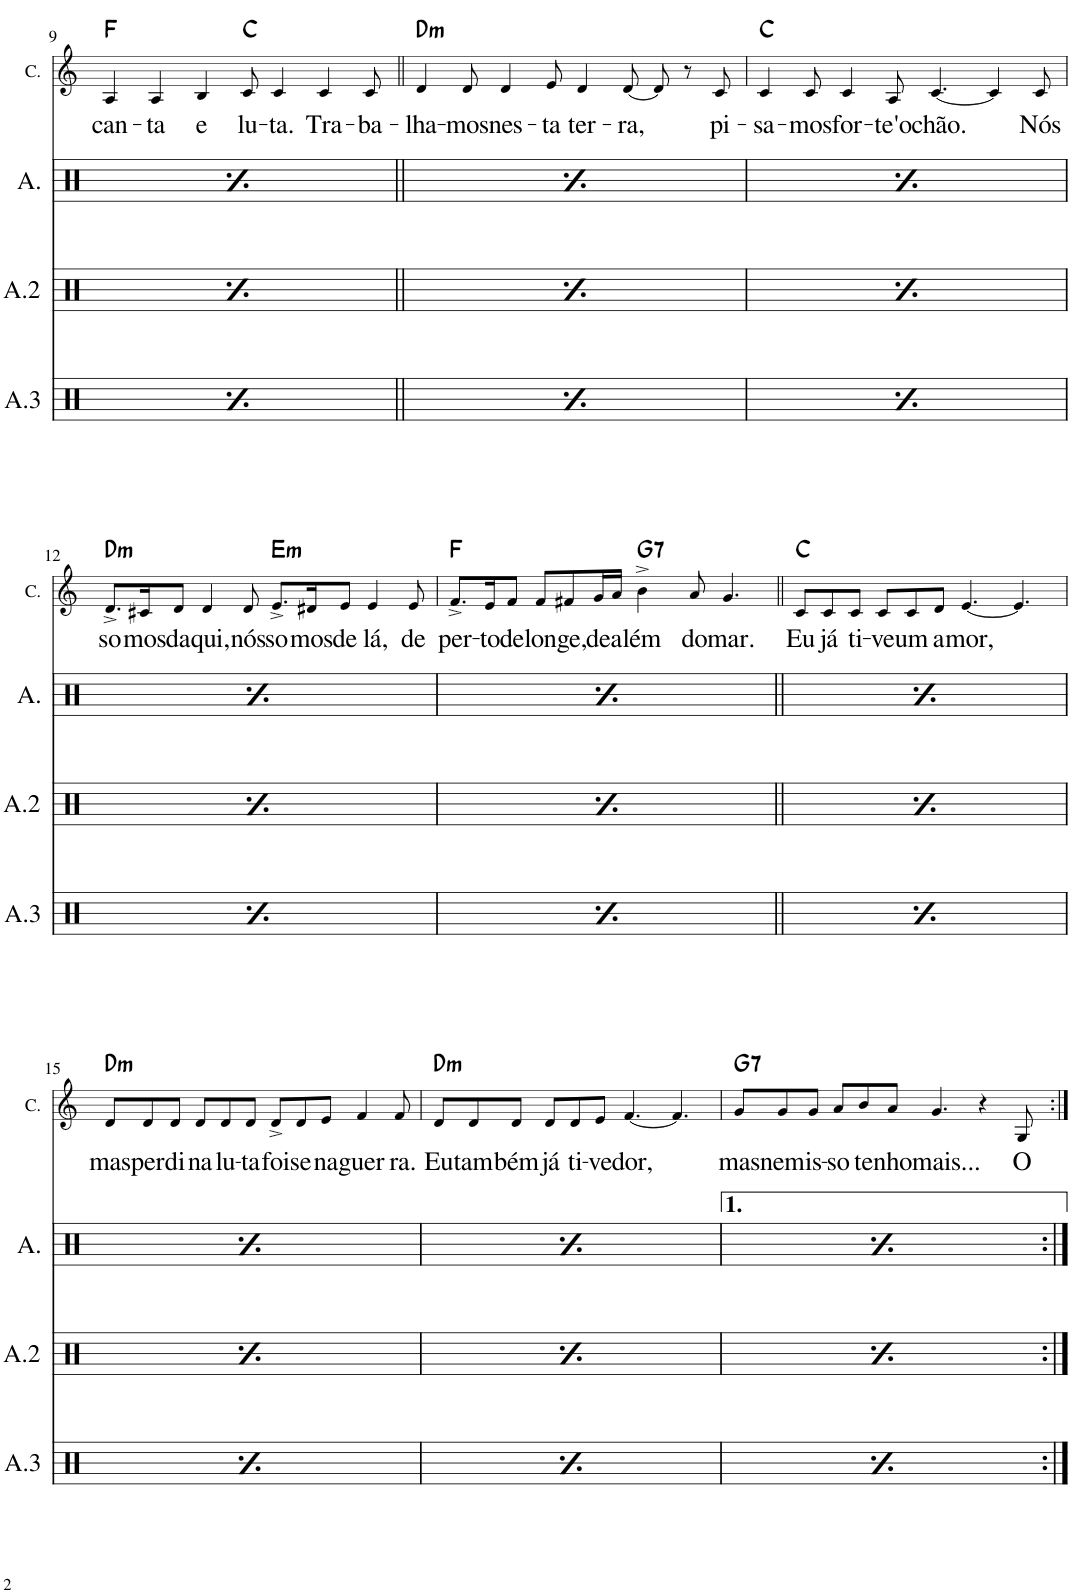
**kern	**kern	**kern	**kern	**text	**harte
*part4	*part3	*part2	*part1	*part1	*part1
*staff4	*staff3	*staff2	*staff1	*staff1	*
*I"Atabaque 3	*I"Atabaque 2	*I"Atabaques	*I"Canto	*	*
*I'A.3	*I'A.2	*I'A.	*I'C.	*	*
!!LO:PB:g=z
*clefX	*clefX	*clefX	*clefG2	*	*
*k[]	*k[]	*k[]	*k[]	*	*
*M12/8	*M12/8	*M12/8	*M12/8	*	*
=9	=9	=9	=9	=9	=9
!	!	!	!	!LO:LY:b	!
4R\	4R\	4R\	4A/	can-	F:maj
!	!	!	!	!LO:LY:b	!
[8R\	[8R\	[8R\	4A/	-ta	.
8R\]	8R\]	8R\L]	.	.	.
!	!	!	!	!LO:LY:b	!
4R\	4R\	8R\	4B/	e	.
.	.	8Re\J	.	.	.
!	!	!	!	!LO:LY:b	!
2.r	8Re/	8Re/	8c/	lu-	C:maj
!	!	!	!	!LO:LY:b	!
.	4Re/	4Re/	4c/	-ta.	.
!	!	!	!	!LO:LY:b	!
.	4.Re/	4Re/	4c/	Tra-	.
!	!	!	!	!LO:LY:b	!
.	.	8Re/	8c/	-ba-	.
=10||	=10||	=10||	=10||	=10||	=10||
!	!	!	!	!LO:LY:b	!LO:H:kt=m
4R\	4R\	4R\	4d/	-lha-	D:min
!	!	!	!	!LO:LY:b	!
[8R\	[8R\	[8R\	8d/	-mos	.
!	!	!	!	!LO:LY:b	!
8R\]	8R\]	8R\L]	4d/	nes-	.
4R\	4R\	8R\	.	.	.
!	!	!	!	!LO:LY:b	!
.	.	8Re\J	8e/	-ta	.
!	!	!	!	!LO:LY:b	!
2.r	8Re/	8Re/	4d/	ter-	.
.	4Re/	4Re/	.	.	.
!	!	!	!	!LO:LY:b	!
.	.	.	[8d/	-ra,	.
.	4.Re/	4Re/	8d/]	.	.
.	.	.	8r	.	.
!	!	!	!	!LO:LY:b	!
.	.	8Re/	8c/	pi-	.
=11	=11	=11	=11	=11	=11
!	!	!	!	!LO:LY:b	!
4R\	4R\	4R\	4c/	-sa-	C:maj
!	!	!	!	!LO:LY:b	!
[8R\	[8R\	[8R\	8c/	mos	.
!	!	!	!	!LO:LY:b	!
8R\]	8R\]	8R\L]	4c/	for-	.
4R\	4R\	8R\	.	.	.
!	!	!	!	!LO:LY:b	!
.	.	8Re\J	8A/	-te'o	.
!	!	!	!	!LO:LY:b	!
2.r	8Re/	8Re/	[4.c/	chão.	.
.	4Re/	4Re/	.	.	.
.	4.Re/	4Re/	4c/]	.	.
!	!	!	!	!LO:LY:b	!
.	.	8Re/	8c/	Nós	.
!!LO:LB:g=z
=12	=12	=12	=12	=12	=12
!	!	!	!	!LO:LY:b	!LO:H:kt=m
4R\	4R\	4R\	8.d^/L	so-	D:min
!	!	!	!	!LO:LY:b	!
.	.	.	16c#X/K	-mos	.
!	!	!	!	!LO:LY:b	!
[8R\	[8R\	[8R\	8d/J	da-	.
!	!	!	!	!LO:LY:b	!
8R\]	8R\]	8R\L]	4d/	-qui,	.
4R\	4R\	8R\	.	.	.
!	!	!	!	!LO:LY:b	!
.	.	8Re\J	8d/	-nós	.
!	!	!	!	!LO:LY:b	!LO:H:kt=m
2.r	8Re/	8Re/	8.e^/L	so-	E:min
.	4Re/	4Re/	.	.	.
!	!	!	!	!LO:LY:b	!
.	.	.	16d#X/K	-mos	.
!	!	!	!	!LO:LY:b	!
.	.	.	8e/J	de	.
!	!	!	!	!LO:LY:b	!
.	4.Re/	4Re/	4e/	lá,	.
!	!	!	!	!LO:LY:b	!
.	.	8Re/	8e/	de	.
=13	=13	=13	=13	=13	=13
!	!	!	!	!LO:LY:b	!
4R\	4R\	4R\	8.f^/L	per-	F:maj
!	!	!	!	!LO:LY:b	!
.	.	.	16e/K	-to	.
!	!	!	!	!LO:LY:b	!
[8R\	[8R\	[8R\	8f/J	-de	.
!	!	!	!	!LO:LY:b	!
8R\]	8R\]	8R\L]	8f/L	lon-	.
!	!	!	!	!LO:LY:b	!
4R\	4R\	8R\	8f#X/	-ge,	.
!	!	!	!	!LO:LY:b	!
.	.	8Re\J	16g/L	-de	.
!	!	!	!	!LO:LY:b	!
.	.	.	16a/JJ	a-	.
!	!	!	!	!LO:LY:b	!LO:H:n=1:kt=7
!	!	!	!	!	!LO:H:n=2:kt=N.C.
2.r	8Re/	8Re/	4b^\	-lém	G:7 N
.	4Re/	4Re/	.	.	.
!	!	!	!	!LO:LY:b	!
.	.	.	8a/	do	.
!	!	!	!	!LO:LY:b	!
.	4.Re/	4Re/	4.g/	mar.	.
.	.	8Re/	.	.	.
=14||	=14||	=14||	=14||	=14||	=14||
!	!	!	!	!LO:LY:b	!
4R\	4R\	4R\	8c/L	Eu	C:maj
!	!	!	!	!LO:LY:b	!
.	.	.	8c/	já	.
!	!	!	!	!LO:LY:b	!
[8R\	[8R\	[8R\	8c/J	ti-	.
!	!	!	!	!LO:LY:b	!
8R\]	8R\]	8R\L]	8c/L	-ve	.
!	!	!	!	!LO:LY:b	!
4R\	4R\	8R\	8c/	um	.
!	!	!	!	!LO:LY:b	!
.	.	8Re\J	8d/J	a-	.
!	!	!	!	!LO:LY:b	!
2.r	8Re/	8Re/	[4.e/	-mor,	.
.	4Re/	4Re/	.	.	.
.	4.Re/	4Re/	4.e/]	.	.
.	.	8Re/	.	.	.
!!LO:LB:g=z
=15	=15	=15	=15	=15	=15
!	!	!	!	!LO:LY:b	!LO:H:kt=m
4R\	4R\	4R\	8d/L	mas	D:min
!	!	!	!	!LO:LY:b	!
.	.	.	8d/	per-	.
!	!	!	!	!LO:LY:b	!
[8R\	[8R\	[8R\	8d/J	-di	.
!	!	!	!	!LO:LY:b	!
8R\]	8R\]	8R\L]	8d/L	na	.
!	!	!	!	!LO:LY:b	!
4R\	4R\	8R\	8d/	lu-	.
!	!	!	!	!LO:LY:b	!
.	.	8Re\J	8d/J	-ta	.
!	!	!	!	!LO:LY:b	!
2.r	8Re/	8Re/	8d^/L	foi-	.
!	!	!	!	!LO:LY:b	!
.	4Re/	4Re/	8d/	-se	.
!	!	!	!	!LO:LY:b	!
.	.	.	8e/J	na	.
!	!	!	!	!LO:LY:b	!
.	4.Re/	4Re/	4f/	guer-	.
!	!	!	!	!LO:LY:b	!
.	.	8Re/	8f/	-ra.	.
=16	=16	=16	=16	=16	=16
!	!	!	!	!LO:LY:b	!LO:H:kt=m
4R\	4R\	4R\	8d/L	Eu	D:min
!	!	!	!	!LO:LY:b	!
.	.	.	8d/	tam-	.
!	!	!	!	!LO:LY:b	!
[8R\	[8R\	[8R\	8d/J	-bém	.
!	!	!	!	!LO:LY:b	!
8R\]	8R\]	8R\L]	8d/L	já	.
!	!	!	!	!LO:LY:b	!
4R\	4R\	8R\	8d/	ti-	.
!	!	!	!	!LO:LY:b	!
.	.	8Re\J	8e/J	-ve	.
!	!	!	!	!LO:LY:b	!
2.r	8Re/	8Re/	[4.f/	dor,	.
.	4Re/	4Re/	.	.	.
.	4.Re/	4Re/	4.f/]	.	.
.	.	8Re/	.	.	.
=17	=17	=17	=17	=17	=17
!	!	!	!	!LO:LY:b	!LO:H:kt=7
4R\	4R\	4R\	8g/L	mas	G:7
!	!	!	!	!LO:LY:b	!
.	.	.	8g/	nem	.
!	!	!	!	!LO:LY:b	!
[8R\	[8R\	[8R\	8g/J	is-	.
!	!	!	!	!LO:LY:b	!
8R\]	8R\]	8R\L]	8a/L	-so	.
!	!	!	!	!LO:LY:b	!
4R\	4R\	8R\	8b/	te-	.
!	!	!	!	!LO:LY:b	!
.	.	8Re\J	8a/J	-nho	.
!	!	!	!	!LO:LY:b	!
2.r	8Re/	8Re/	4.g/	mais...	.
.	4Re/	4Re/	.	.	.
.	4.Re/	4Re/	4r	.	.
!	!	!	!	!LO:LY:b	!
.	.	8Re/	8G/	O	.
=:|!	=:|!	=:|!	=:|!	=:|!	=:|!
*-	*-	*-	*-	*-	*-
